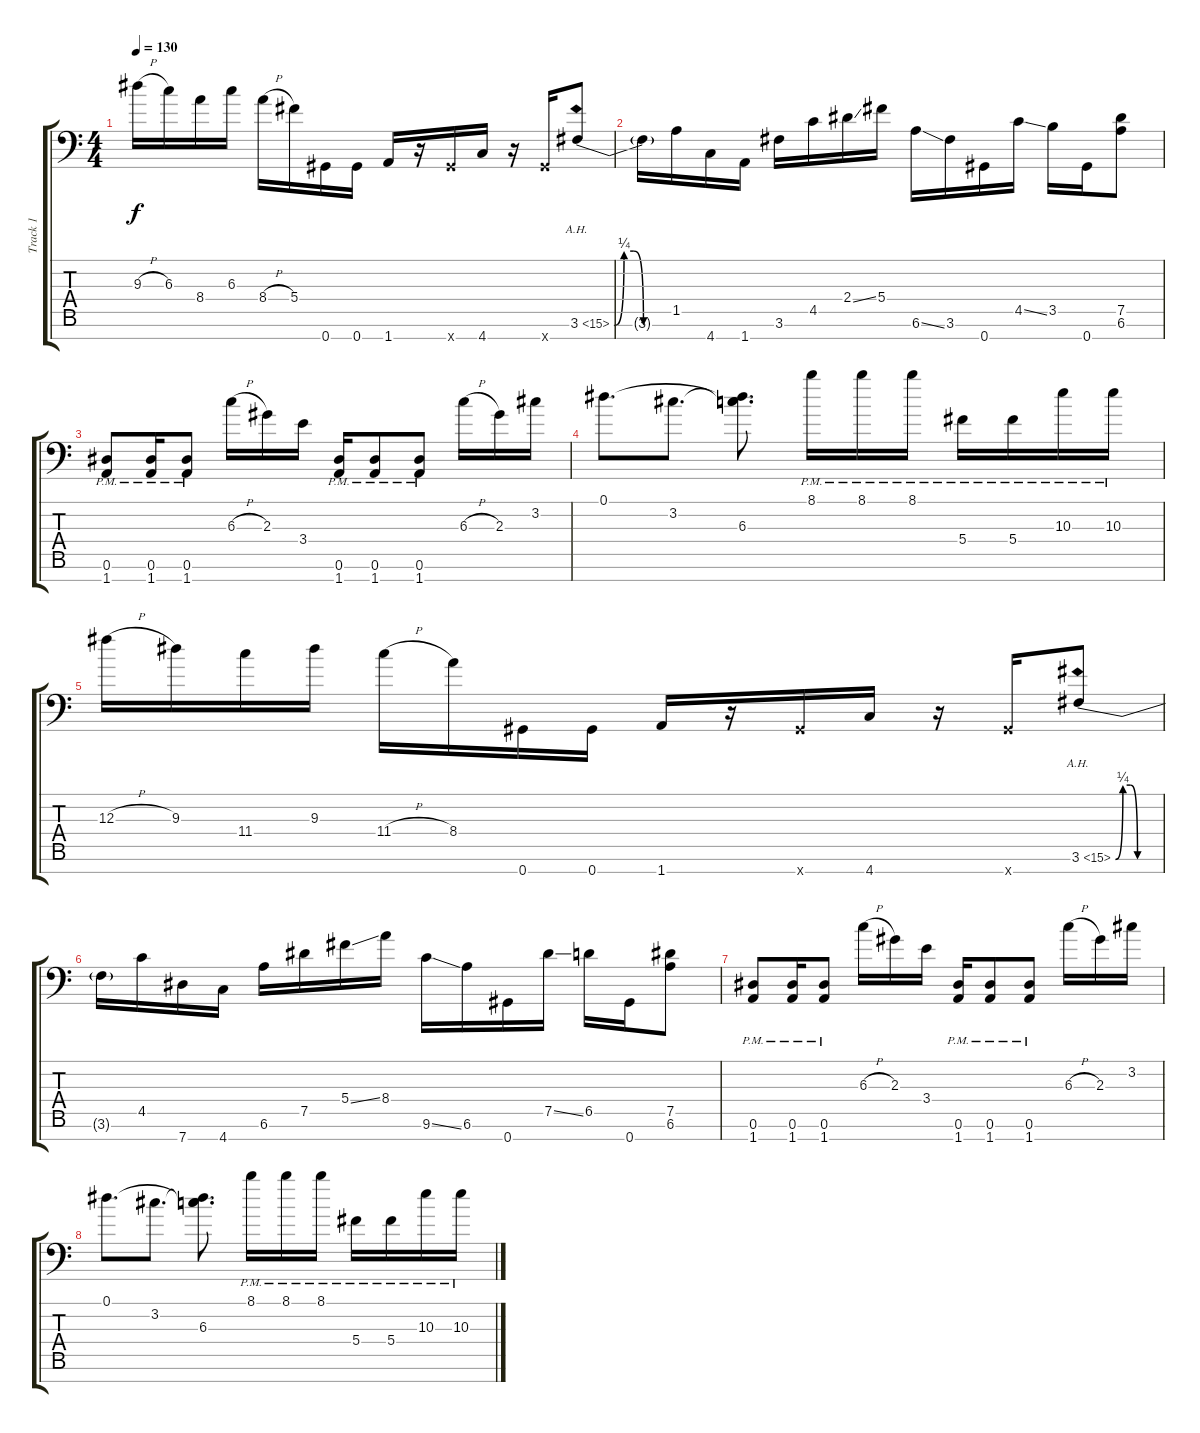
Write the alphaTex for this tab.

\track ("Track 1" "Track 1") {instrument distortionguitar}
\staff {score tabs}
\tuning (Eb4 Bb3 Gb3 Db3 Ab2 Eb2 Ab1) {hide}
\ts (4 4)
\tempo 130
\clef f4
\ks c
9.3{h}.16{dy f volume 13} 6.3.16 8.4.16 6.3.16 8.4{h}.16 5.4.16 0.7.16 0.7.16 1.7.16 r.16 0.7{x}.16 4.7.16 r.16 0.7{x}.16 3.6{be (custom 0 0 10 1 20 1 30 0 60 0) ah 12}.8 |
3.6{t}.16 1.5.16 4.7.16 1.7.16 3.6.16 4.5.16 2.4{ss}.16 5.4.16 6.6{ss}.16 3.6.16 0.7.16 4.5{ss}.16 3.5.16 0.7.16 (7.5 6.6).8 |
(0.6{pm} 1.7{pm}).8 (0.6{pm} 1.7{pm}).16 (0.6{pm} 1.7{pm}).8 6.3{h}.16 2.3.16 3.4.16 (0.6{pm} 1.7{pm}).16 (0.6{pm} 1.7{pm}).8 (0.6{pm} 1.7{pm}).8 6.3{h}.16 2.3.16 3.2.16 |
0.1.8{d} 3.2.8{d} (0.1{t} 3.2{t} 6.3).8{d} 8.1{pm}.16 8.1{pm}.16 8.1{pm}.16 5.4{pm}.16 5.4{pm}.16 10.3{pm}.16 10.3{pm}.16 |
12.3{h}.16 9.3.16 11.4.16 9.3.16 11.4{h}.16 8.4.16 0.7.16 0.7.16 1.7.16 r.16 0.7{x}.16 4.7.16 r.16 0.7{x}.16 3.6{be (custom 0 0 10 1 20 1 30 0 60 0) ah 12}.8 |
3.6{t}.16 4.5.16 7.7.16 4.7.16 6.6.16 7.5.16 5.4{ss}.16 8.4.16 9.6{ss}.16 6.6.16 0.7.16 7.5{ss}.16 6.5.16 0.7.16 (7.5 6.6).8 |
(0.6{pm} 1.7{pm}).8 (0.6{pm} 1.7{pm}).16 (0.6{pm} 1.7{pm}).8 6.3{h}.16 2.3.16 3.4.16 (0.6{pm} 1.7{pm}).16 (0.6{pm} 1.7{pm}).8 (0.6{pm} 1.7{pm}).8 6.3{h}.16 2.3.16 3.2.16 |
0.1.8{d} 3.2.8{d} (0.1{t} 3.2{t} 6.3).8{d} 8.1{pm}.16 8.1{pm}.16 8.1{pm}.16 5.4{pm}.16 5.4{pm}.16 10.3{pm}.16 10.3{pm}.16
